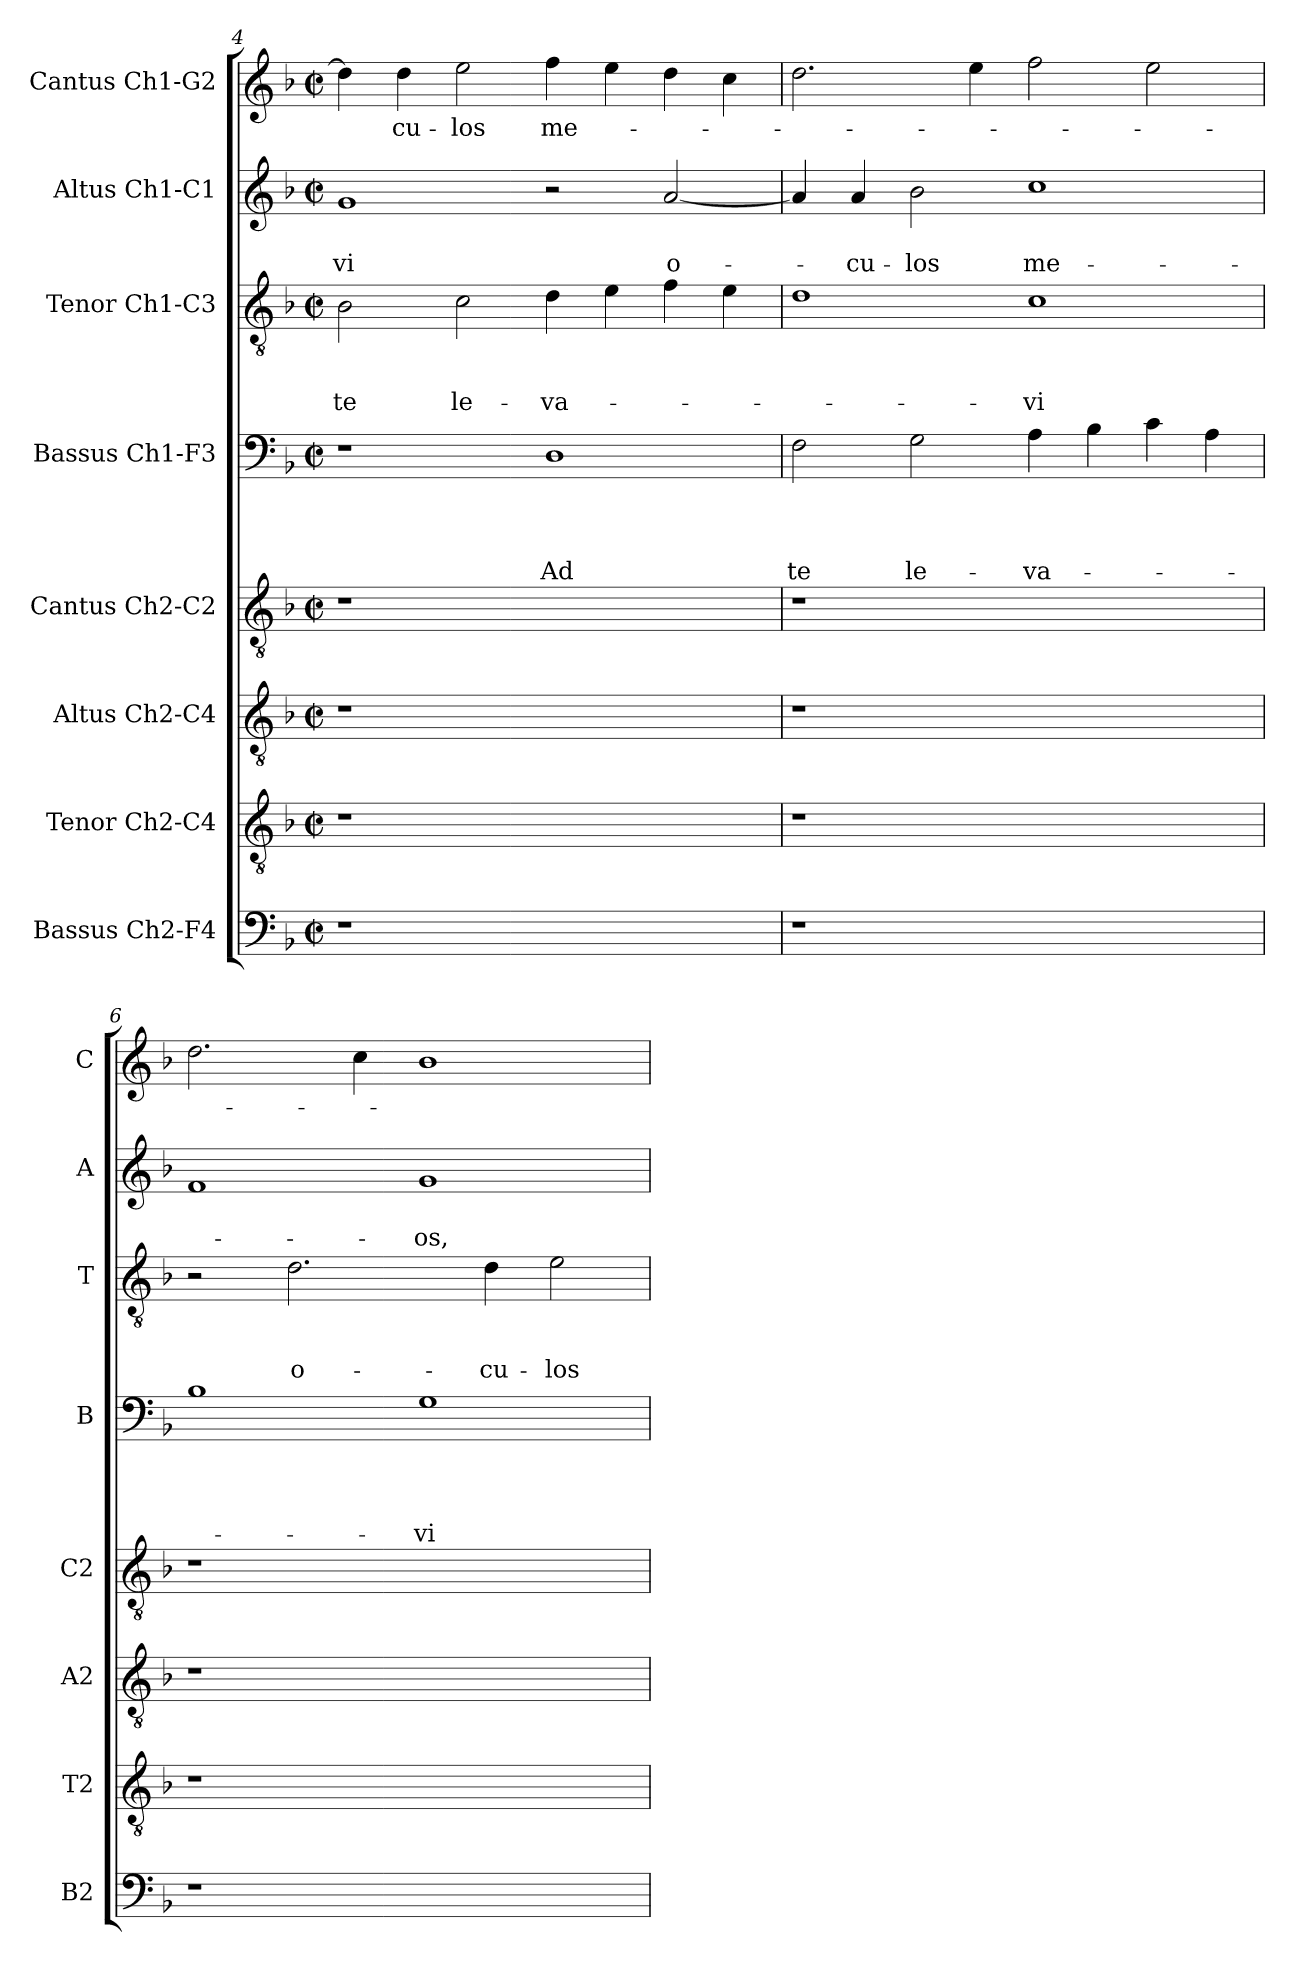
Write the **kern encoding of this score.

**kern	**kern	**kern	**kern	**kern	**text	**text	**text	**text	**kern	**text	**text	**text	**kern	**text	**text	**kern	**text
*part8	*part7	*part6	*part5	*part4	*part4	*part4	*part4	*part4	*part3	*part3	*part3	*part3	*part2	*part2	*part2	*part1	*part1
*staff8	*staff7	*staff6	*staff5	*staff4	*staff4	*staff4	*staff4	*staff4	*staff3	*staff3	*staff3	*staff3	*staff2	*staff2	*staff2	*staff1	*staff1
*I"Bassus Ch2-F4	*I"Tenor Ch2-C4	*I"Altus Ch2-C4	*I"Cantus Ch2-C2	*I"Bassus Ch1-F3	*	*	*	*	*I"Tenor Ch1-C3	*	*	*	*I"Altus Ch1-C1	*	*	*I"Cantus Ch1-G2	*
*I'B2	*I'T2	*I'A2	*I'C2	*I'B	*	*	*	*	*I'T	*	*	*	*I'A	*	*	*I'C	*
*clefF4	*clefGv2	*clefGv2	*clefGv2	*clefF4	*	*	*	*	*clefGv2	*	*	*	*clefG2	*	*	*clefG2	*
*k[b-]	*k[b-]	*k[b-]	*k[b-]	*k[b-]	*	*	*	*	*k[b-]	*	*	*	*k[b-]	*	*	*k[b-]	*
*F:	*F:	*F:	*F:	*F:	*	*	*	*	*F:	*	*	*	*F:	*	*	*F:	*
*M2/2	*M2/2	*M2/2	*M2/2	*M2/2	*	*	*	*	*M2/2	*	*	*	*M2/2	*	*	*M2/2	*
*met(c|)	*met(c|)	*met(c|)	*met(c|)	*met(c|)	*	*	*	*	*met(c|)	*	*	*	*met(c|)	*	*	*met(c|)	*
=4	=4	=4	=4	=4	=4	=4	=4	=4	=4	=4	=4	=4	=4	=4	=4	=4	=4
!	!	!	!	!	!	!	!	!	!	!	!	!LO:LY:b	!	!	!LO:LY:b	!	!
1r	1r	1r	1r	1r	.	.	.	.	2B-\	.	.	te	1g	.	-vi	4dd\]	.
!	!	!	!	!	!	!	!	!	!	!	!	!	!	!	!	!	!LO:LY:b
.	.	.	.	.	.	.	.	.	.	.	.	.	.	.	.	4dd\	-cu-
!	!	!	!	!	!	!	!	!	!	!	!	!LO:LY:b	!	!	!	!	!LO:LY:b
.	.	.	.	.	.	.	.	.	2c\	.	.	le-	.	.	.	2ee\	-los
!	!	!	!	!	!	!	!	!LO:LY:b	!	!	!	!LO:LY:b	!	!	!	!	!LO:LY:b
1ryy	1ryy	1ryy	1ryy	1D	.	.	.	Ad	4d\	.	.	-va-	2r	.	.	4ff\	me-
.	.	.	.	.	.	.	.	.	4e\	.	.	.	.	.	.	4ee\	.
!	!	!	!	!	!	!	!	!	!	!	!	!	!	!	!LO:LY:b	!	!
.	.	.	.	.	.	.	.	.	4f\	.	.	.	[2a/	.	o-	4dd\	.
.	.	.	.	.	.	.	.	.	4e\	.	.	.	.	.	.	4cc\	.
=5	=5	=5	=5	=5	=5	=5	=5	=5	=5	=5	=5	=5	=5	=5	=5	=5	=5
!	!	!	!	!	!	!	!	!LO:LY:b	!	!	!	!	!	!	!	!	!
1r	1r	1r	1r	2F\	.	.	.	te	1d	.	.	.	4a/]	.	.	2.dd\	.
!	!	!	!	!	!	!	!	!	!	!	!	!	!	!	!LO:LY:b	!	!
.	.	.	.	.	.	.	.	.	.	.	.	.	4a/	.	-cu-	.	.
!	!	!	!	!	!	!	!	!LO:LY:b	!	!	!	!	!	!	!LO:LY:b	!	!
.	.	.	.	2G\	.	.	.	le-	.	.	.	.	2b-\	.	-los	.	.
.	.	.	.	.	.	.	.	.	.	.	.	.	.	.	.	4ee\	.
!	!	!	!	!	!	!	!	!LO:LY:b	!	!	!	!LO:LY:b	!	!	!LO:LY:b	!	!
1ryy	1ryy	1ryy	1ryy	4A\	.	.	.	-va-	1c	.	.	-vi	1cc	.	me-	2ff\	.
.	.	.	.	4B-\	.	.	.	.	.	.	.	.	.	.	.	.	.
.	.	.	.	4c\	.	.	.	.	.	.	.	.	.	.	.	2ee\	.
.	.	.	.	4A\	.	.	.	.	.	.	.	.	.	.	.	.	.
!!LO:LB:g=z
=6	=6	=6	=6	=6	=6	=6	=6	=6	=6	=6	=6	=6	=6	=6	=6	=6	=6
1r	1r	1r	1r	1B-	.	.	.	.	2r	.	.	.	1f	.	.	2.dd\	.
!	!	!	!	!	!	!	!	!	!	!	!	!LO:LY:b	!	!	!	!	!
.	.	.	.	.	.	.	.	.	2.d\	.	.	o-	.	.	.	.	.
.	.	.	.	.	.	.	.	.	.	.	.	.	.	.	.	4cc\	.
!	!	!	!	!	!	!	!	!LO:LY:b	!	!	!	!	!	!	!LO:LY:b	!	!
1ryy	1ryy	1ryy	1ryy	1G	.	.	.	-vi	.	.	.	.	1g	.	-os,	1b-	.
!	!	!	!	!	!	!	!	!	!	!	!	!LO:LY:b	!	!	!	!	!
.	.	.	.	.	.	.	.	.	4d\	.	.	-cu-	.	.	.	.	.
!	!	!	!	!	!	!	!	!	!	!	!	!LO:LY:b	!	!	!	!	!
.	.	.	.	.	.	.	.	.	2e\	.	.	-los	.	.	.	.	.
=	=	=	=	=	=	=	=	=	=	=	=	=	=	=	=	=	=
*-	*-	*-	*-	*-	*-	*-	*-	*-	*-	*-	*-	*-	*-	*-	*-	*-	*-
